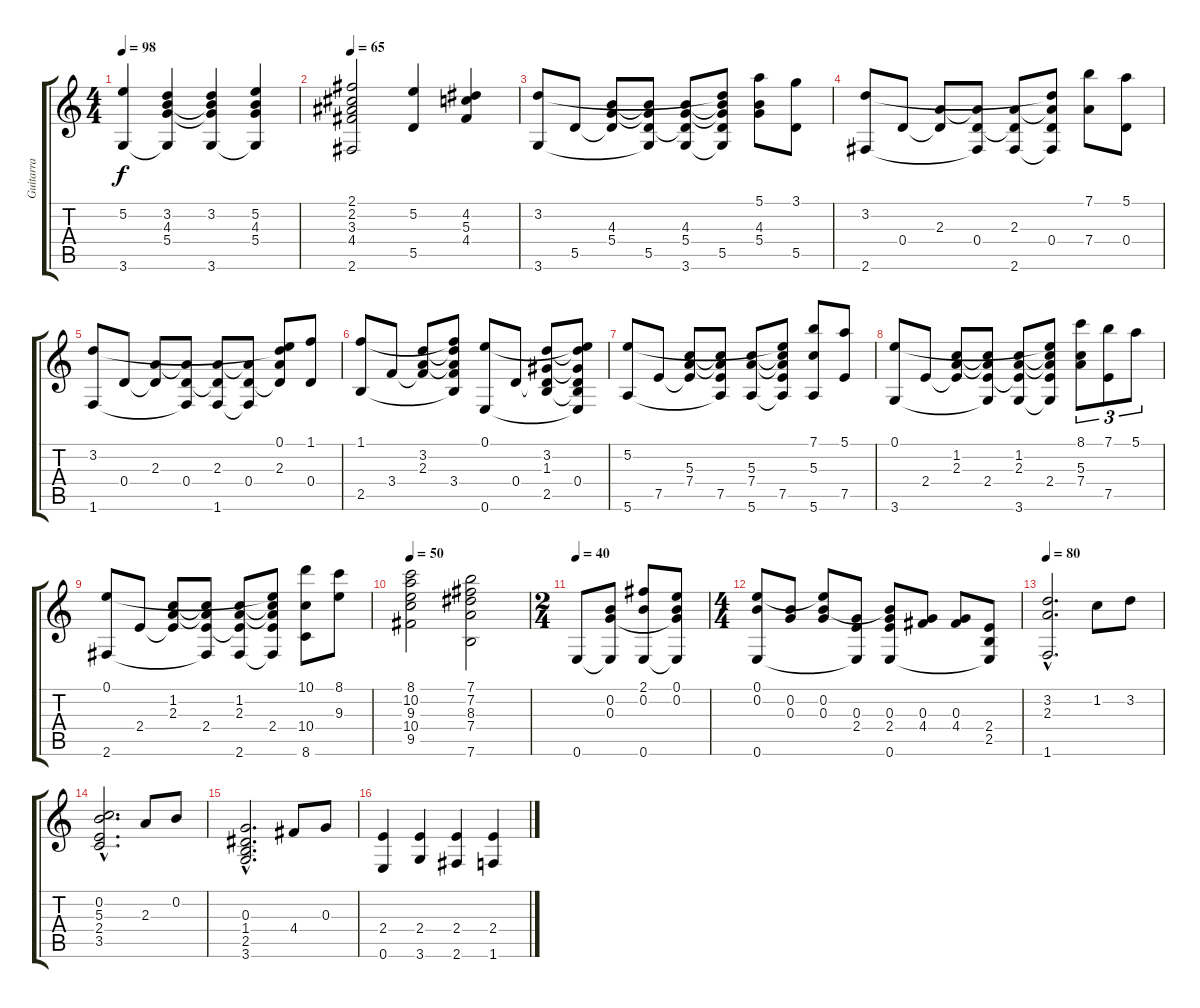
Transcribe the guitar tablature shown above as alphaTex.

\track ("Guitarra" "Guitarra") {instrument electricguitarjazz}
\staff {score tabs}
\tuning (E4 B3 G3 D3 A2 E2) {hide}
\ts (4 4)
\tempo 98
\clef g2
\ks c
(5.2 3.6).4{dy f} (3.2 4.3 5.4 3.6{t}).4 (3.2 4.3{t} 5.4{t} 3.6).4 (5.2 4.3 5.4 3.6{t}).4 |
\tempo 65
(2.1 2.2 3.3 4.4 2.6).2 (5.2 5.5).4 (4.2 5.3 4.4).4 |
(3.2 3.6).8 5.5.8 (4.3 5.4 5.5{t}).8 (4.3{t} 5.4{t} 5.5 3.6{t}).8 (4.3 5.4 5.5{t} 3.6).8 (3.2{t} 4.3{t} 5.4{t} 5.5 3.6{t}).8 (5.1 4.3 5.4).8 (3.1 5.5).8 |
(3.2 2.6).8 0.4.8 (2.3 0.4{t}).8 (2.3{t} 0.4 2.6{t}).8 (2.3 0.4{t} 2.6).8 (3.2{t} 2.3{t} 0.4 2.6{t}).8 (7.1 7.4).8 (5.1 0.4).8 |
(3.2 1.6).8 0.4.8 (2.3 0.4{t}).8 (2.3{t} 0.4 1.6{t}).8 (2.3 0.4{t} 1.6).8 (2.3{t} 0.4 1.6{t}).8 (0.1 3.2{t} 2.3 0.4{t}).8 (1.1 0.4).8 |
(1.1 2.5).8 3.4.8 (3.2 2.3 3.4{t}).8 (1.1{t} 3.2{t} 2.3{t} 3.4 2.5{t}).8 (0.1 0.6).8 0.4.8 (3.2 1.3 0.4{t} 2.5).8 (0.1{t} 3.2{t} 1.3{t} 0.4 2.5{t} 0.6{t}).8 |
(5.2 5.6).8 7.5.8 (5.3 7.4 7.5{t}).8 (5.3{t} 7.4{t} 7.5 5.6{t}).8 (5.3 7.4 5.6).8 (5.2{t} 5.3{t} 7.4{t} 7.5 5.6{t}).8 (7.1 5.3 5.6).8 (5.1 7.5).8 |
(0.1 3.6).8 2.4.8 (1.2 2.3 2.4{t}).8 (1.2{t} 2.3{t} 2.4 3.6{t}).8 (1.2 2.3 2.4{t} 3.6).8 (0.1{t} 1.2{t} 2.3{t} 2.4 3.6{t}).8 (8.1 5.3 7.4).8{tu (3 2)} (7.1 7.5).8{tu (3 2)} 5.1.8{tu (3 2)} |
(0.1 2.6).8 2.4.8 (1.2 2.3 2.4{t}).8 (1.2{t} 2.3{t} 2.4 2.6{t}).8 (1.2 2.3 2.4{t} 2.6).8 (0.1{t} 1.2{t} 2.3{t} 2.4 2.6{t}).8 (10.1 10.4 8.6).8 (8.1 9.3).8 |
\tempo 50
(8.1 10.2 9.3 10.4 9.5).2 (7.1 7.2 8.3 7.4 7.6).2 |
\ts (2 4)
\tempo 40
0.6.8 (0.2 0.3 0.6{t}).8 (2.1 0.2 0.6).8 (0.1 0.2 0.3{t} 0.6{t}).8 |
\ts (4 4)
(0.1 0.2 0.6).8 (0.2 0.3).8 (0.1{t} 0.2 0.3).8 (0.3 2.4 0.6{t}).8 (0.2{t} 0.3 2.4 0.6).8 (0.3 4.4).8 (0.3 4.4).8 (2.4 2.5 0.6{t}).8 |
\tempo 80
(3.2{hac} 2.3{hac} 1.6{hac}).2{d} 1.2.8 3.2.8 |
(0.2{hac} 5.3{hac} 2.4{hac} 3.5{hac}).2{d} 2.3.8 0.2.8 |
(0.3{hac} 1.4{hac} 2.5{hac} 3.6{hac}).2{d} 4.4.8 0.3.8 |
(2.4 0.6).4 (2.4 3.6).4 (2.4 2.6).4 (2.4 1.6).4
